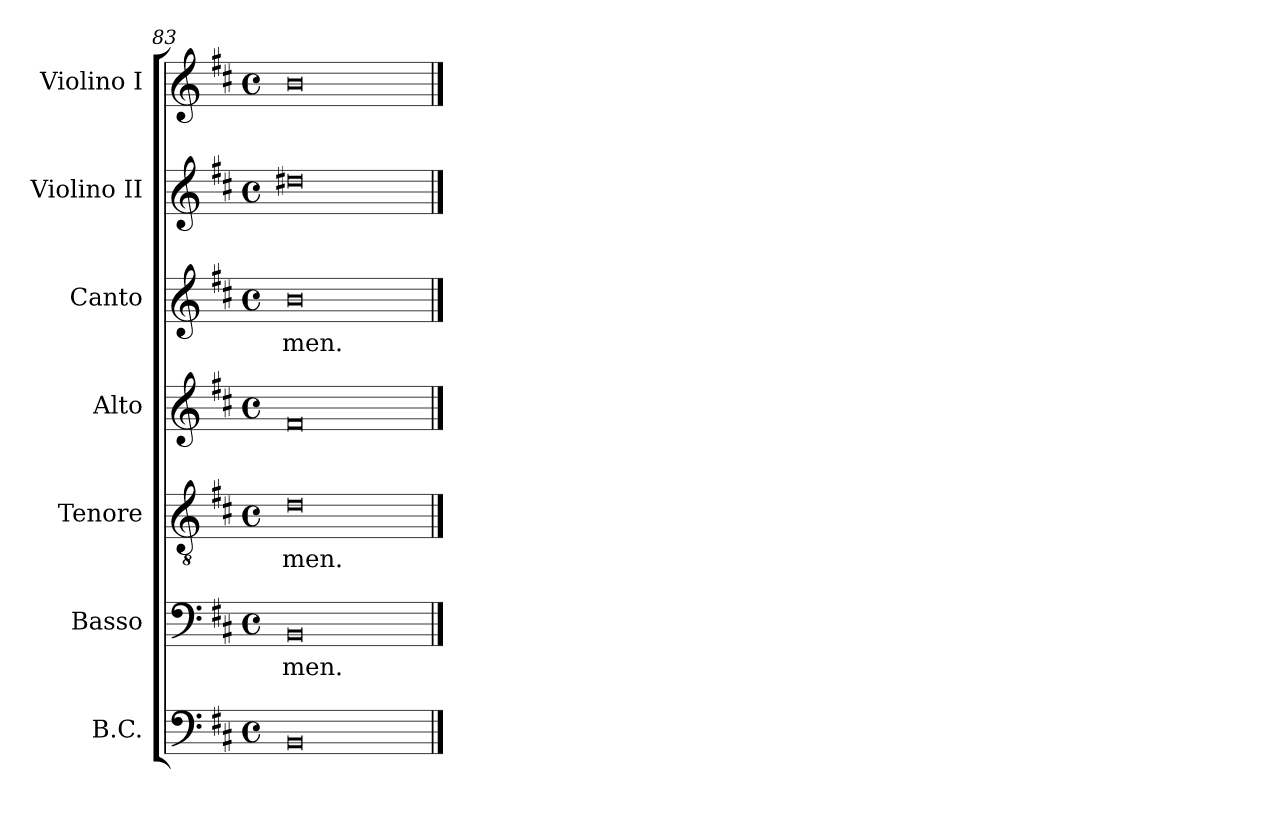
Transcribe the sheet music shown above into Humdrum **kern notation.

**kern	**kern	**text	**kern	**text	**kern	**kern	**text	**kern	**kern
*part7	*part6	*part6	*part5	*part5	*part4	*part3	*part3	*part2	*part1
*staff7	*staff6	*staff6	*staff5	*staff5	*staff4	*staff3	*staff3	*staff2	*staff1
*I"B.C.	*I"Basso	*	*I"Tenore	*	*I"Alto	*I"Canto	*	*I"Violino II	*I"Violino I
*I'BC	*I'B	*	*I'T	*	*I'A	*I'C	*	*I'Vln. II	*I'Vln. I
*clefF4	*clefF4	*	*clefGv2	*	*clefG2	*clefG2	*	*clefG2	*clefG2
*k[f#c#]	*k[f#c#]	*	*k[f#c#]	*	*k[f#c#]	*k[f#c#]	*	*k[f#c#]	*k[f#c#]
*D:	*D:	*	*D:	*	*D:	*D:	*	*D:	*D:
*M4/4	*M4/4	*	*M4/4	*	*M4/4	*M4/4	*	*M4/4	*M4/4
*met(c)	*met(c)	*	*met(c)	*	*met(c)	*met(c)	*	*met(c)	*met(c)
=83	=83	=83	=83	=83	=83	=83	=83	=83	=83
!	!	!LO:LY:b	!	!	!	!	!	!	!
!	!	!	!	!LO:LY:b	!	!	!	!	!
!	!	!	!	!	!	!	!LO:LY:b	!	!
0BB	0BB	-men.	0d	-men.	0f#	0b	-men.	0dd#X	0b
==	==	==	==	==	==	==	==	==	==
*-	*-	*-	*-	*-	*-	*-	*-	*-	*-
